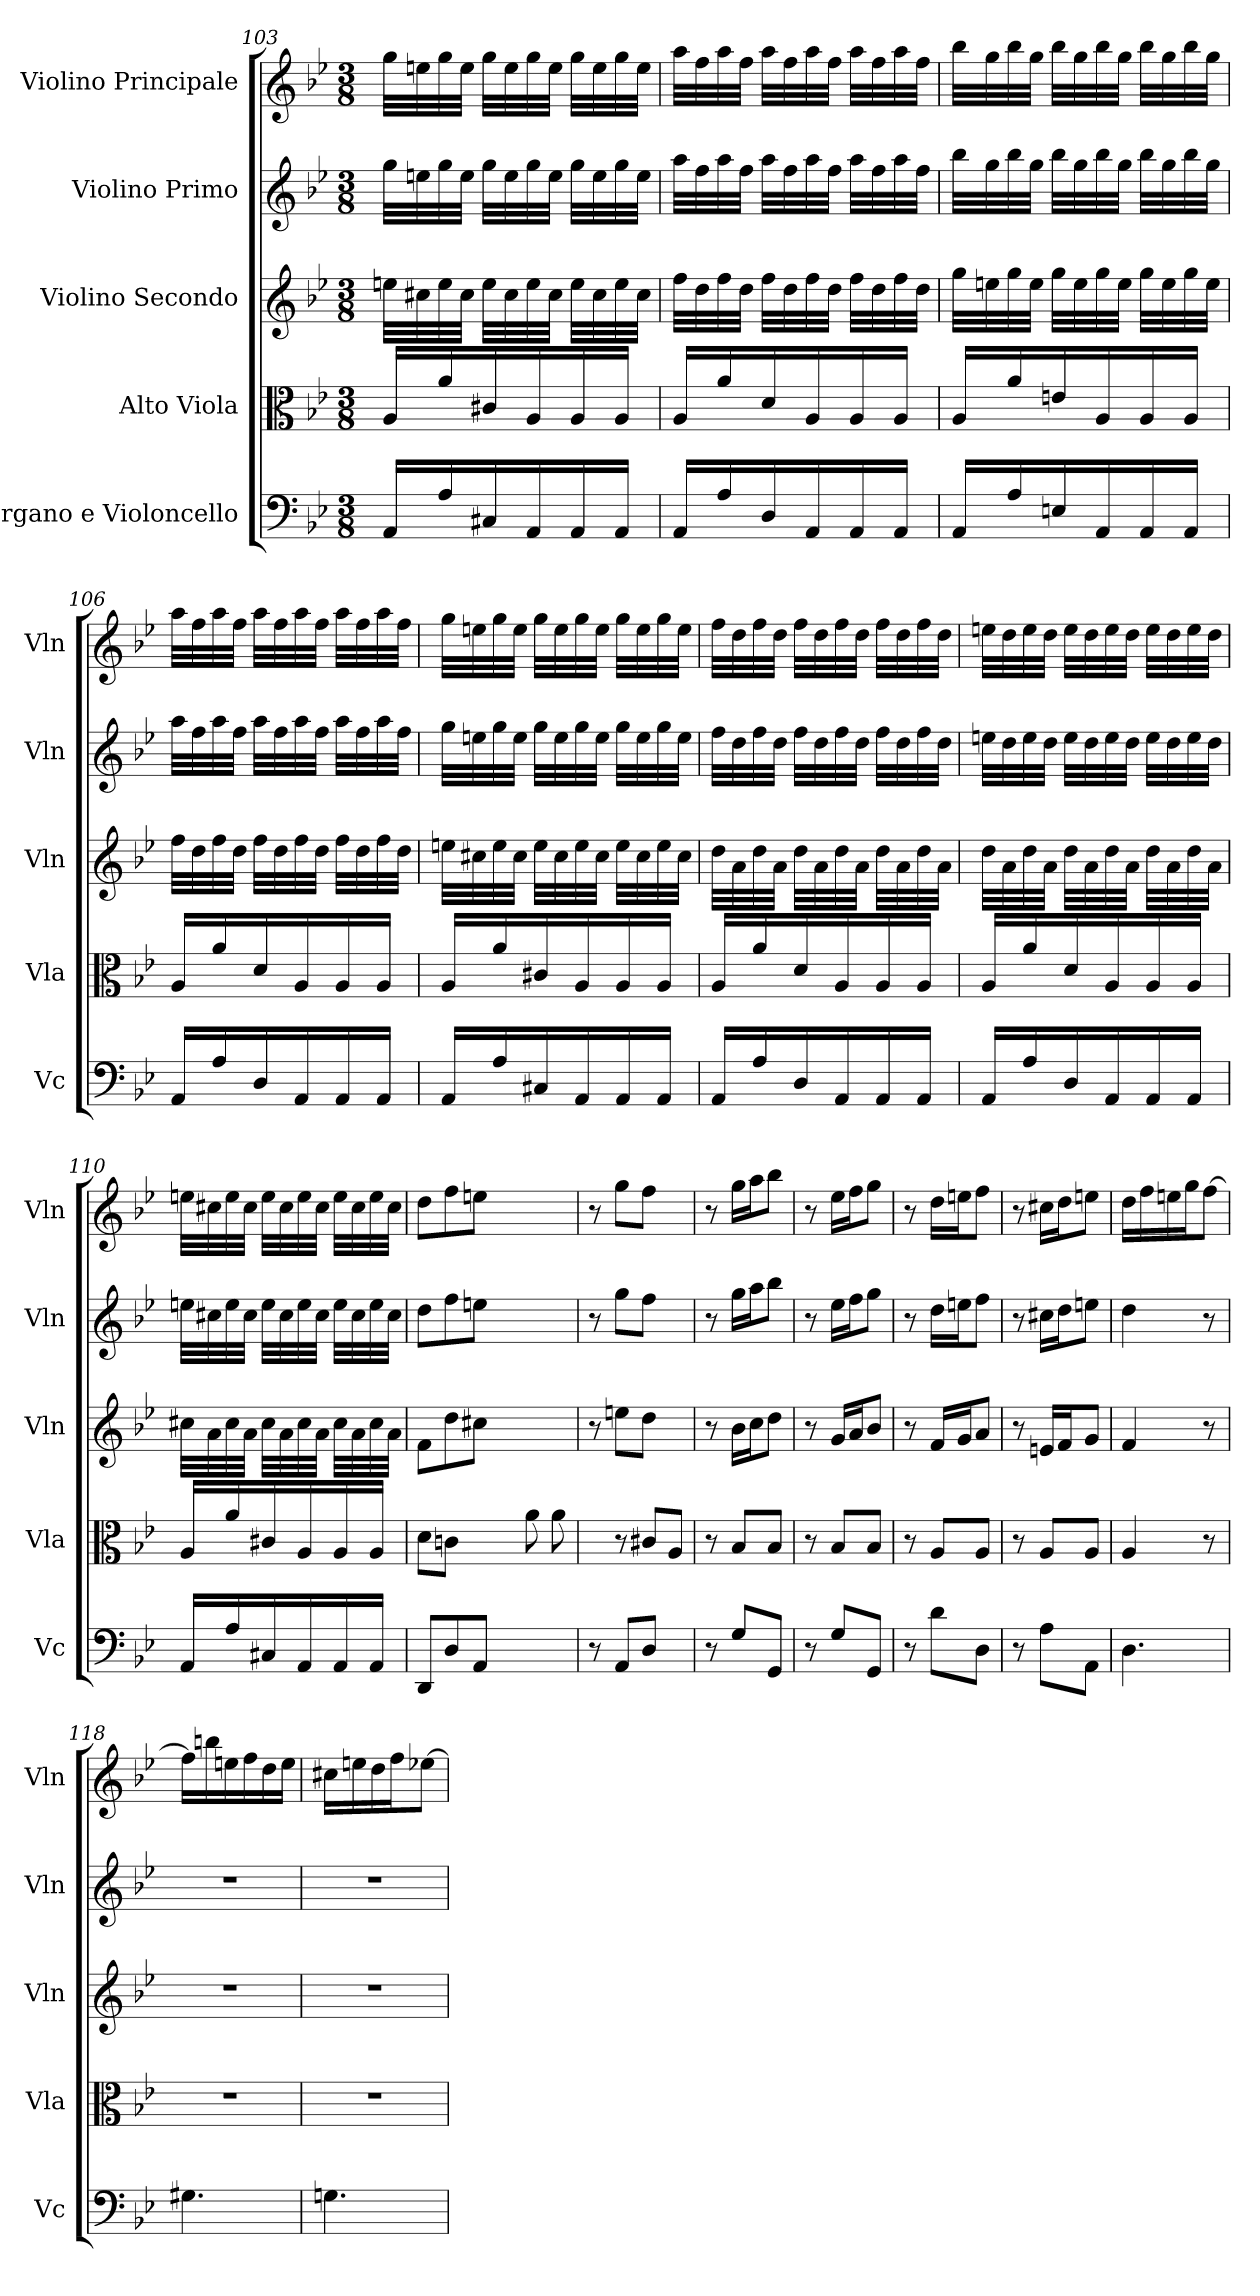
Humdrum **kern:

**kern	**kern	**kern	**kern	**kern
*part5	*part4	*part3	*part2	*part1
*staff5	*staff4	*staff3	*staff2	*staff1
*I"Organo e Violoncello	*I"Alto Viola	*I"Violino Secondo	*I"Violino Primo	*I"Violino Principale
*I'Vc	*I'Vla	*I'Vln	*I'Vln	*I'Vln
*clefF4	*clefC3	*clefG2	*clefG2	*clefG2
*k[b-e-]	*k[b-e-]	*k[b-e-]	*k[b-e-]	*k[b-e-]
*M3/8	*M3/8	*M3/8	*M3/8	*M3/8
=103	=103	=103	=103	=103
16AA/LL	16A/LL	32een\LLL	32gg\LLL	32gg\LLL
.	.	32cc#\	32een\	32een\
16A/	16a/	32ee\	32gg\	32gg\
.	.	32cc#\JJJ	32ee\JJJ	32ee\JJJ
16C#/	16c#/	32ee\LLL	32gg\LLL	32gg\LLL
.	.	32cc#\	32ee\	32ee\
16AA/	16A/	32ee\	32gg\	32gg\
.	.	32cc#\JJJ	32ee\JJJ	32ee\JJJ
16AA/	16A/	32ee\LLL	32gg\LLL	32gg\LLL
.	.	32cc#\	32ee\	32ee\
16AA/JJ	16A/JJ	32ee\	32gg\	32gg\
.	.	32cc#\JJJ	32ee\JJJ	32ee\JJJ
=104	=104	=104	=104	=104
16AA/LL	16A/LL	32ff\LLL	32aa\LLL	32aa\LLL
.	.	32dd\	32ff\	32ff\
16A/	16a/	32ff\	32aa\	32aa\
.	.	32dd\JJJ	32ff\JJJ	32ff\JJJ
16D/	16d/	32ff\LLL	32aa\LLL	32aa\LLL
.	.	32dd\	32ff\	32ff\
16AA/	16A/	32ff\	32aa\	32aa\
.	.	32dd\JJJ	32ff\JJJ	32ff\JJJ
16AA/	16A/	32ff\LLL	32aa\LLL	32aa\LLL
.	.	32dd\	32ff\	32ff\
16AA/JJ	16A/JJ	32ff\	32aa\	32aa\
.	.	32dd\JJJ	32ff\JJJ	32ff\JJJ
=105	=105	=105	=105	=105
16AA/LL	16A/LL	32gg\LLL	32bb-\LLL	32bb-\LLL
.	.	32een\	32gg\	32gg\
16A/	16a/	32gg\	32bb-\	32bb-\
.	.	32ee\JJJ	32gg\JJJ	32gg\JJJ
16En/	16en/	32gg\LLL	32bb-\LLL	32bb-\LLL
.	.	32ee\	32gg\	32gg\
16AA/	16A/	32gg\	32bb-\	32bb-\
.	.	32ee\JJJ	32gg\JJJ	32gg\JJJ
16AA/	16A/	32gg\LLL	32bb-\LLL	32bb-\LLL
.	.	32ee\	32gg\	32gg\
16AA/JJ	16A/JJ	32gg\	32bb-\	32bb-\
.	.	32ee\JJJ	32gg\JJJ	32gg\JJJ
=106	=106	=106	=106	=106
16AA/LL	16A/LL	32ff\LLL	32aa\LLL	32aa\LLL
.	.	32dd\	32ff\	32ff\
16A/	16a/	32ff\	32aa\	32aa\
.	.	32dd\JJJ	32ff\JJJ	32ff\JJJ
16D/	16d/	32ff\LLL	32aa\LLL	32aa\LLL
.	.	32dd\	32ff\	32ff\
16AA/	16A/	32ff\	32aa\	32aa\
.	.	32dd\JJJ	32ff\JJJ	32ff\JJJ
16AA/	16A/	32ff\LLL	32aa\LLL	32aa\LLL
.	.	32dd\	32ff\	32ff\
16AA/JJ	16A/JJ	32ff\	32aa\	32aa\
.	.	32dd\JJJ	32ff\JJJ	32ff\JJJ
=107	=107	=107	=107	=107
16AA/LL	16A/LL	32een\LLL	32gg\LLL	32gg\LLL
.	.	32cc#\	32een\	32een\
16A/	16a/	32ee\	32gg\	32gg\
.	.	32cc#\JJJ	32ee\JJJ	32ee\JJJ
16C#/	16c#/	32ee\LLL	32gg\LLL	32gg\LLL
.	.	32cc#\	32ee\	32ee\
16AA/	16A/	32ee\	32gg\	32gg\
.	.	32cc#\JJJ	32ee\JJJ	32ee\JJJ
16AA/	16A/	32ee\LLL	32gg\LLL	32gg\LLL
.	.	32cc#\	32ee\	32ee\
16AA/JJ	16A/JJ	32ee\	32gg\	32gg\
.	.	32cc#\JJJ	32ee\JJJ	32ee\JJJ
=108	=108	=108	=108	=108
16AA/LL	16A/LL	32dd\LLL	32ff\LLL	32ff\LLL
.	.	32a\	32dd\	32dd\
16A/	16a/	32dd\	32ff\	32ff\
.	.	32a\JJJ	32dd\JJJ	32dd\JJJ
16D/	16d/	32dd\LLL	32ff\LLL	32ff\LLL
.	.	32a\	32dd\	32dd\
16AA/	16A/	32dd\	32ff\	32ff\
.	.	32a\JJJ	32dd\JJJ	32dd\JJJ
16AA/	16A/	32dd\LLL	32ff\LLL	32ff\LLL
.	.	32a\	32dd\	32dd\
16AA/JJ	16A/JJ	32dd\	32ff\	32ff\
.	.	32a\JJJ	32dd\JJJ	32dd\JJJ
=109	=109	=109	=109	=109
16AA/LL	16A/LL	32dd\LLL	32een\LLL	32een\LLL
.	.	32a\	32dd\	32dd\
16A/	16a/	32dd\	32ee\	32ee\
.	.	32a\JJJ	32dd\JJJ	32dd\JJJ
16D/	16d/	32dd\LLL	32ee\LLL	32ee\LLL
.	.	32a\	32dd\	32dd\
16AA/	16A/	32dd\	32ee\	32ee\
.	.	32a\JJJ	32dd\JJJ	32dd\JJJ
16AA/	16A/	32dd\LLL	32ee\LLL	32ee\LLL
.	.	32a\	32dd\	32dd\
16AA/JJ	16A/JJ	32dd\	32ee\	32ee\
.	.	32a\JJJ	32dd\JJJ	32dd\JJJ
=110	=110	=110	=110	=110
16AA/LL	16A/LL	32cc#\LLL	32een\LLL	32een\LLL
.	.	32a\	32cc#\	32cc#\
16A/	16a/	32cc#\	32ee\	32ee\
.	.	32a\JJJ	32cc#\JJJ	32cc#\JJJ
16C#/	16c#/	32cc#\LLL	32ee\LLL	32ee\LLL
.	.	32a\	32cc#\	32cc#\
16AA/	16A/	32cc#\	32ee\	32ee\
.	.	32a\JJJ	32cc#\JJJ	32cc#\JJJ
16AA/	16A/	32cc#\LLL	32ee\LLL	32ee\LLL
.	.	32a\	32cc#\	32cc#\
16AA/JJ	16A/JJ	32cc#\	32ee\	32ee\
.	.	32a\JJJ	32cc#\JJJ	32cc#\JJJ
=111	=111	=111	=111	=111
8DD/L	8d\L	8f\L	8dd\L	8dd\L
8D/	8cn\J	8dd\	8ff\	8ff\
8AA/J	8ryy	8cc#\J	8een\J	8een\J
4.ryy	8ryy	4.ryy	4.ryy	4.ryy
.	8a\	.	.	.
.	8a\	.	.	.
=112	=112	=112	=112	=112
8r	8ryy	8r	8r	8r
8AA/L	8r	8een\L	8gg\L	8gg\L
8D/J	8c#/L	8dd\J	8ff\J	8ff\J
8ryy	8A/J	8ryy	8ryy	8ryy
=113	=113	=113	=113	=113
8r	8r	8r	8r	8r
8G/L	8B-/L	16b-\LL	16gg\LL	16gg\LL
.	.	16cc\J	16aa\J	16aa\J
8GG/J	8B-/J	8dd\J	8bb-\J	8bb-\J
=114	=114	=114	=114	=114
8r	8r	8r	8r	8r
8G/L	8B-/L	16g/LL	16ee-\LL	16ee-\LL
.	.	16a/J	16ff\J	16ff\J
8GG/J	8B-/J	8b-/J	8gg\J	8gg\J
=115	=115	=115	=115	=115
8r	8r	8r	8r	8r
8d\L	8A/L	16f/LL	16dd\LL	16dd\LL
.	.	16g/J	16een\J	16een\J
8D\J	8A/J	8a/J	8ff\J	8ff\J
=116	=116	=116	=116	=116
8r	8r	8r	8r	8r
8A\L	8A/L	16en/LL	16cc#\LL	16cc#\LL
.	.	16f/J	16dd\J	16dd\J
8AA\J	8A/J	8g/J	8een\J	8een\J
=117	=117	=117	=117	=117
4.D\	4A/	4f/	4dd\	16dd\LL
.	.	.	.	16ff\
.	.	.	.	16een\
.	.	.	.	16gg\J
.	8r	8r	8r	[8ff\J
=118	=118	=118	=118	=118
4.G#\	4.r	4.r	4.r	16ff\LL]
.	.	.	.	16bbn\
.	.	.	.	16een\
.	.	.	.	16ff\
.	.	.	.	16dd\
.	.	.	.	16ee\JJ
=119	=119	=119	=119	=119
4.Gn\	4.r	4.r	4.r	16cc#\LL
.	.	.	.	16een\
.	.	.	.	16dd\
.	.	.	.	16ff\J
.	.	.	.	[8ee-\J
=	=	=	=	=
*-	*-	*-	*-	*-
